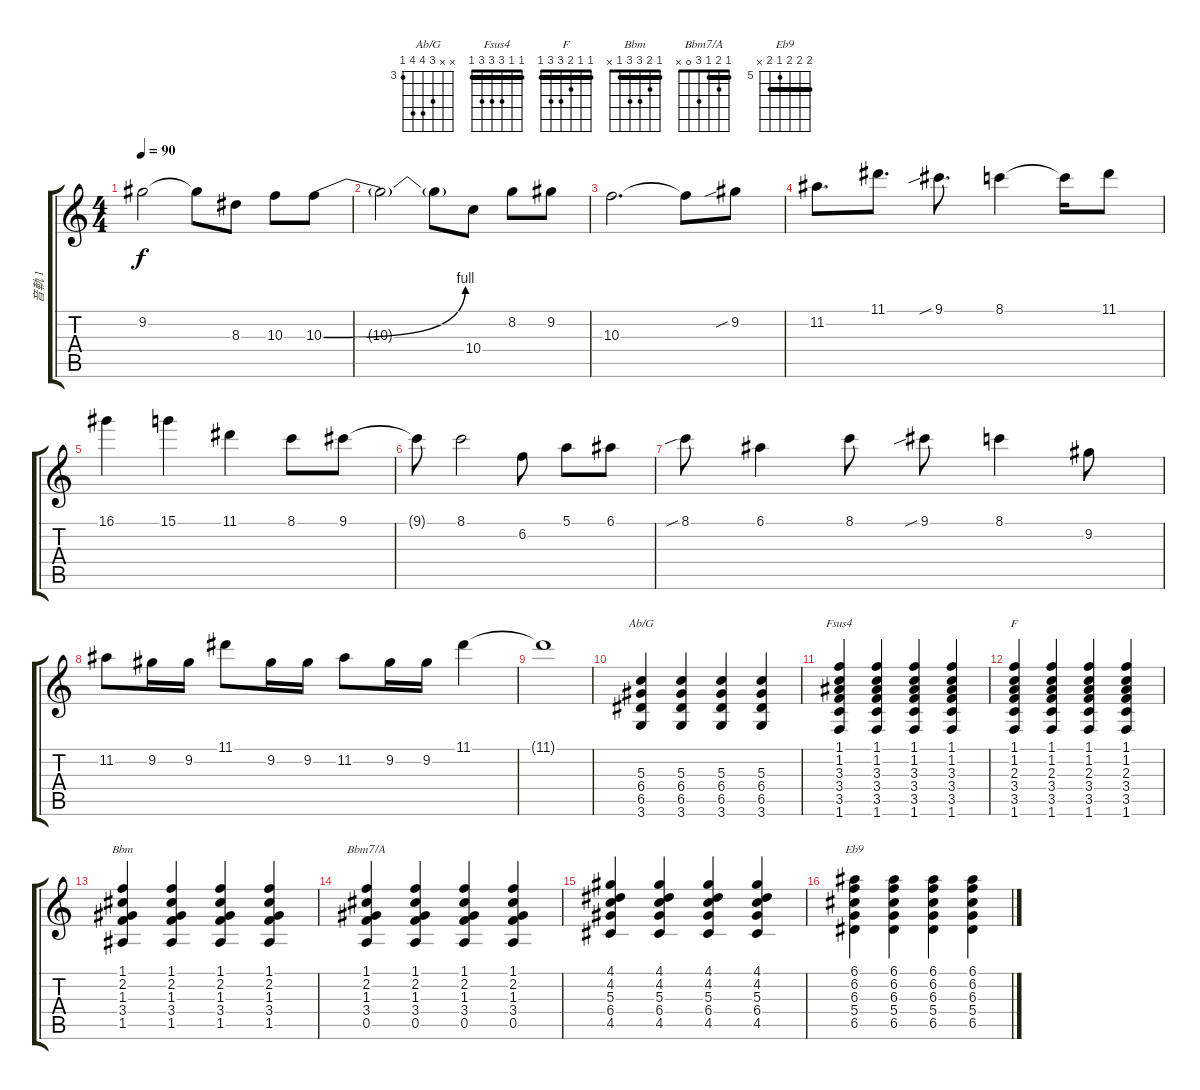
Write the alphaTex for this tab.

\track ("音軌 1" "音軌 1") {instrument electricguitarjazz}
\staff {score tabs}
\tuning (E4 B3 G3 D3 A2 E2) {hide}
\chord ("Ab/G" x x 5 6 6 3) {firstfret 3}
\chord ("Fsus4" 1 1 3 3 3 1) {barre 1}
\chord ("F" 1 1 2 3 3 1) {barre 1}
\chord ("Bbm" 1 2 3 3 1 x) {barre 1}
\chord ("Bbm7/A" 1 2 1 3 0 x) {barre 1}
\chord ("Eb9" 6 6 6 5 6 x) {firstfret 5 barre 6}
\ts (4 4)
\tempo 90
\clef g2
\ks c
9.2.2{dy f} 9.2{t}.8 8.3.8 10.3.8 10.3{be (bend 0 0 60 4)}.8 |
10.3{t}.2 10.3{t}.8 10.4.8 8.2.8 9.2.8 |
10.3.2{d} 10.3{t}.8 9.2{sib}.8 |
11.2.8{d} 11.1.8{d} 9.1{sib}.8{d} 8.1.4 8.1{t}.16 11.1.8 |
16.1.4 15.1.4 11.1.4 8.1.8 9.1.8 |
9.1{t}.8 8.1.2 6.2.8 5.1.8 6.1.8 |
8.1{sib}.8 6.1.4 8.1.8 9.1{sib}.8 8.1.4 9.2.8 |
11.2.8 9.2.16 9.2.16 11.1.8 9.2.16 9.2.16 11.2.8 9.2.16 9.2.16 11.1.4 |
11.1{t}.1 |
(5.3 6.4 6.5 3.6).4{ch "Ab/G" instrument electricguitarjazz} (5.3 6.4 6.5 3.6).4 (5.3 6.4 6.5 3.6).4 (5.3 6.4 6.5 3.6).4 |
(1.1 1.2 3.3 3.4 3.5 1.6).4{ch "Fsus4"} (1.1 1.2 3.3 3.4 3.5 1.6).4 (1.1 1.2 3.3 3.4 3.5 1.6).4 (1.1 1.2 3.3 3.4 3.5 1.6).4 |
(1.1 1.2 2.3 3.4 3.5 1.6).4{ch "F"} (1.1 1.2 2.3 3.4 3.5 1.6).4 (1.1 1.2 2.3 3.4 3.5 1.6).4 (1.1 1.2 2.3 3.4 3.5 1.6).4 |
(1.1 2.2 1.3 3.4 1.5).4{ch "Bbm"} (1.1 2.2 1.3 3.4 1.5).4 (1.1 2.2 1.3 3.4 1.5).4 (1.1 2.2 1.3 3.4 1.5).4 |
(1.1 2.2 1.3 3.4 0.5).4{ch "Bbm7/A"} (1.1 2.2 1.3 3.4 0.5).4 (1.1 2.2 1.3 3.4 0.5).4 (1.1 2.2 1.3 3.4 0.5).4 |
(4.1 4.2 5.3 6.4 4.5).4 (4.1 4.2 5.3 6.4 4.5).4 (4.1 4.2 5.3 6.4 4.5).4 (4.1 4.2 5.3 6.4 4.5).4 |
(6.1 6.2 6.3 5.4 6.5).4{ch "Eb9"} (6.1 6.2 6.3 5.4 6.5).4 (6.1 6.2 6.3 5.4 6.5).4 (6.1 6.2 6.3 5.4 6.5).4
